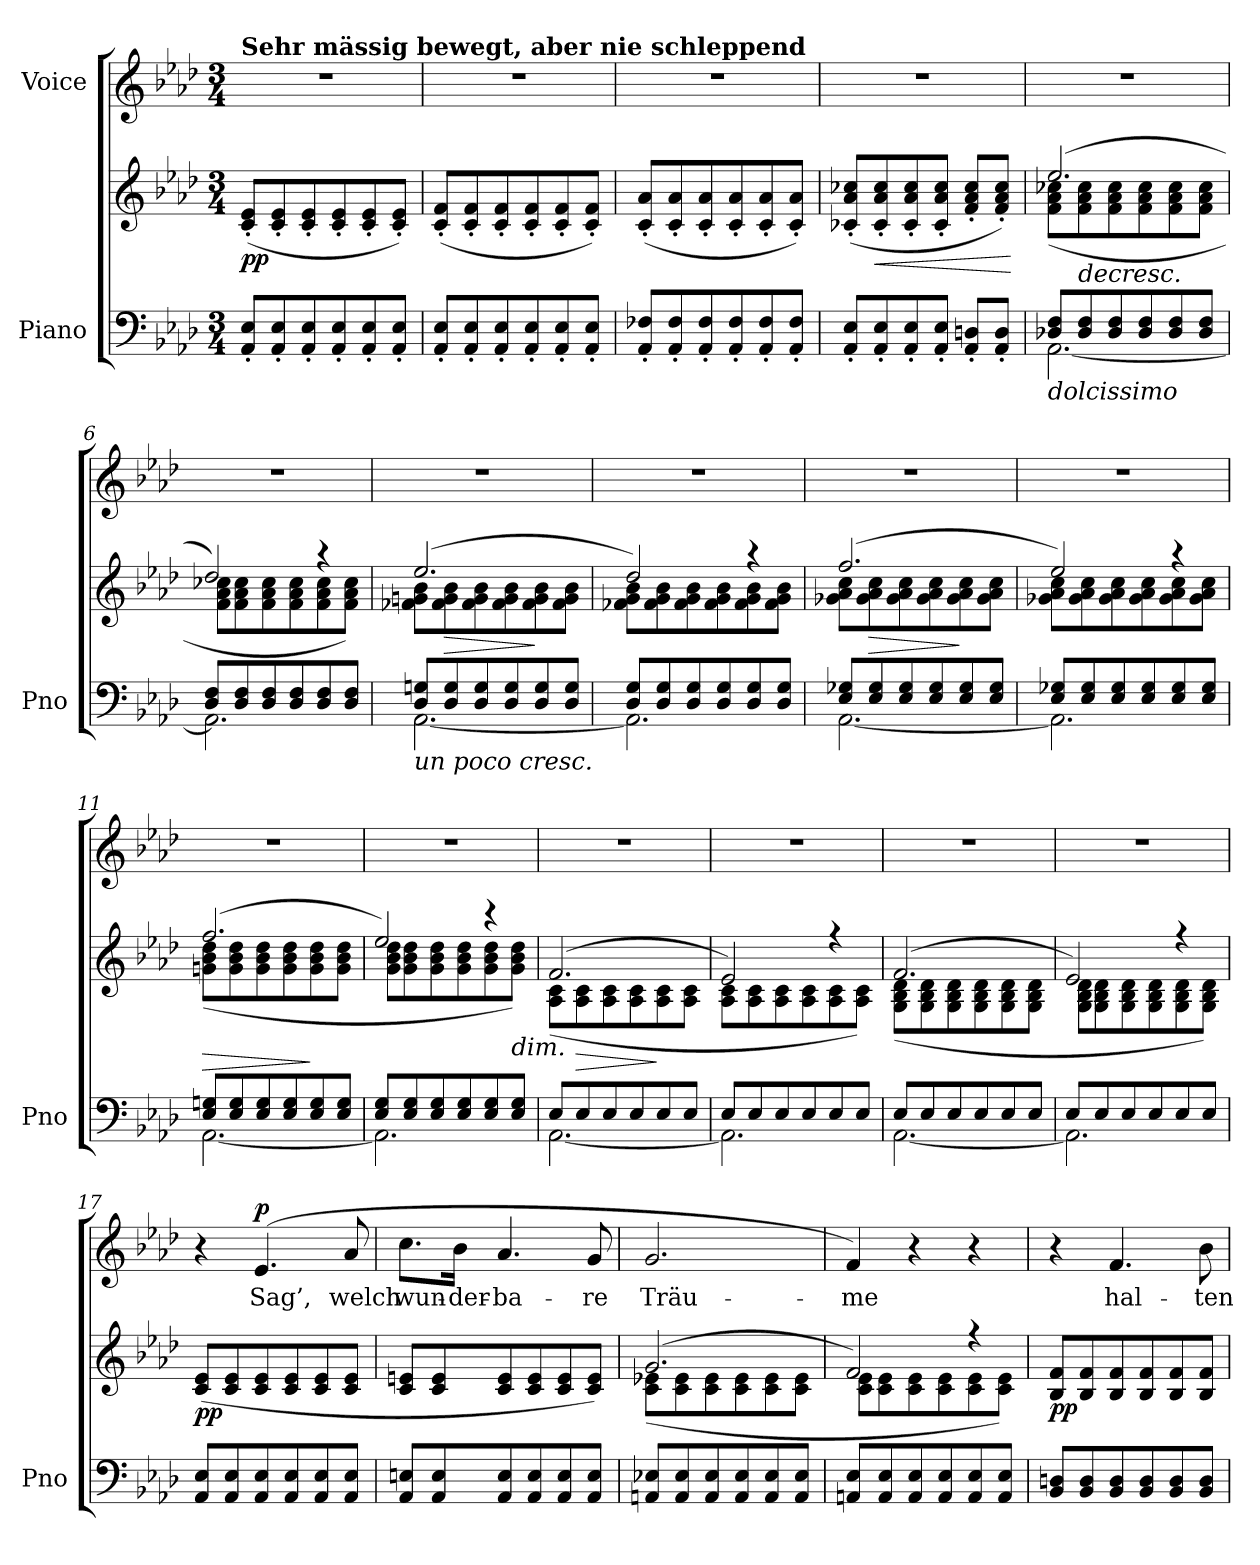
**kern	**kern	**dynam	**kern	**text	**dynam
*part2	*part2	*part2	*part1	*part1	*part1
*staff3	*staff2	*staff2/3	*staff1	*staff1	*staff1
*I"Piano	*	*	*I"Voice	*	*
*I'Pno	*	*	*	*	*
*clefF4	*clefG2	*	*clefG2	*	*
*k[b-e-a-d-]	*k[b-e-a-d-]	*	*k[b-e-a-d-]	*	*
*M3/4	*M3/4	*	*M3/4	*	*
=1	=1	=1	=1	=1	=1
!	!	!	!LO:TX:a:B:t=Sehr mässig bewegt, aber nie schleppend	!	!
!	!	!LO:DY:b	!	!	!
8AA-/' 8E-/'L	(8c/' 8e-/'L	pp	2.r	.	.
8AA-/' 8E-/'	8c/' 8e-/'	.	.	.	.
8AA-/' 8E-/'	8c/' 8e-/'	.	.	.	.
8AA-/' 8E-/'	8c/' 8e-/'	.	.	.	.
8AA-/' 8E-/'	8c/' 8e-/'	.	.	.	.
8AA-/' 8E-/'J	8c/' 8e-/'J)	.	.	.	.
=2	=2	=2	=2	=2	=2
8AA-/' 8E-/'L	(8c/' 8f/'L	.	2.r	.	.
8AA-/' 8E-/'	8c/' 8f/'	.	.	.	.
8AA-/' 8E-/'	8c/' 8f/'	.	.	.	.
8AA-/' 8E-/'	8c/' 8f/'	.	.	.	.
8AA-/' 8E-/'	8c/' 8f/'	.	.	.	.
8AA-/' 8E-/'J	8c/' 8f/'J)	.	.	.	.
=3	=3	=3	=3	=3	=3
8AA-/' 8F-X/'L	(8c/' 8a-/'L	.	2.r	.	.
8AA-/' 8F-/'	8c/' 8a-/'	.	.	.	.
8AA-/' 8F-/'	8c/' 8a-/'	.	.	.	.
8AA-/' 8F-/'	8c/' 8a-/'	.	.	.	.
8AA-/' 8F-/'	8c/' 8a-/'	.	.	.	.
8AA-/' 8F-/'J	8c/' 8a-/'J)	.	.	.	.
=4	=4	=4	=4	=4	=4
8AA-/' 8E-/'L	(8c-X/' 8a-/' 8cc-X/'L	.	2.r	.	.
!	!	!LO:HP:b	!	!	!
8AA-/' 8E-/'	8c-/' 8a-/' 8cc-/'	<	.	.	.
8AA-/' 8E-/'	8c-/' 8a-/' 8cc-/'	.	.	.	.
8AA-/' 8E-/'J	8c-/' 8a-/' 8cc-/'J	.	.	.	.
8AA-/' 8Dn/'L	8f/' 8a-/' 8cc-/'L	.	.	.	.
8AA-/' 8D/'J	8f/' 8a-/' 8cc-/'J)	.	.	.	.
.	.	[	.	.	.
!!LO:LB:g=z
=5	=5	=5	=5	=5	=5
*^	*^	*	*	*	*
!LO:TX:b:i:t=dolcissimo	!	!	!	!	!	!	!
8D-X/ 8F/L	[2.AA-\	(2.ee-/	(8f\ 8a-\ 8cc-X\L	.	2.r	.	.
!	!	!	!	!LO:HP:b	!	!	!
8D-/ 8F/	.	.	8f\ 8a-\ 8cc-\	>	.	.	.
8D-/ 8F/	.	.	8f\ 8a-\ 8cc-\	.	.	.	.
8D-/ 8F/	.	.	8f\ 8a-\ 8cc-\	.	.	.	.
8D-/ 8F/	.	.	8f\ 8a-\ 8cc-\	.	.	.	.
8D-/ 8F/J	.	.	8f\ 8a-\ 8cc-\J	.	.	.	.
=6	=6	=6	=6	=6	=6	=6	=6
8D-/ 8F/L	2.AA-\]	2dd-/)	8f\ 8a-\ 8cc-X\L	.	2.r	.	.
8D-/ 8F/	.	.	8f\ 8a-\ 8cc-\	.	.	.	.
8D-/ 8F/	.	.	8f\ 8a-\ 8cc-\	.	.	.	.
8D-/ 8F/	.	.	8f\ 8a-\ 8cc-\	.	.	.	.
8D-/ 8F/	.	4r	8f\ 8a-\ 8cc-\	.	.	.	.
8D-/ 8F/J	.	.	8f\ 8a-\ 8cc-\J)	.	.	.	.
=7	=7	=7	=7	=7	=7	=7	=7
!LO:TX:b:i:t=un poco cresc.	!	!	!	!	!	!	!
8D-/ 8Gn/L	[2.AA-\	(2.ee-/	8f-X\ 8gn\ 8b-\L	.	2.r	.	.
!	!	!	!	!LO:HP:b	!	!	!
8D-/ 8G/	.	.	8f-\ 8g\ 8b-\	>	.	.	.
8D-/ 8G/	.	.	8f-\ 8g\ 8b-\	.	.	.	.
8D-/ 8G/	.	.	8f-\ 8g\ 8b-\	.	.	.	.
8D-/ 8G/	.	.	8f-\ 8g\ 8b-\	]	.	.	.
8D-/ 8G/J	.	.	8f-\ 8g\ 8b-\J	.	.	.	.
=8	=8	=8	=8	=8	=8	=8	=8
8D-/ 8G/L	2.AA-\]	2dd-/)	8f-X\ 8g\ 8b-\L	.	2.r	.	.
8D-/ 8G/	.	.	8f-\ 8g\ 8b-\	.	.	.	.
8D-/ 8G/	.	.	8f-\ 8g\ 8b-\	.	.	.	.
8D-/ 8G/	.	.	8f-\ 8g\ 8b-\	.	.	.	.
8D-/ 8G/	.	4r	8f-\ 8g\ 8b-\	.	.	.	.
8D-/ 8G/J	.	.	8f-\ 8g\ 8b-\J	.	.	.	.
=9	=9	=9	=9	=9	=9	=9	=9
8E-/ 8G-X/L	[2.AA-\	(2.ff/	8g-X\ 8a-\ 8cc\L	.	2.r	.	.
!	!	!	!	!LO:HP:b	!	!	!
8E-/ 8G-/	.	.	8g-\ 8a-\ 8cc\	>	.	.	.
8E-/ 8G-/	.	.	8g-\ 8a-\ 8cc\	.	.	.	.
8E-/ 8G-/	.	.	8g-\ 8a-\ 8cc\	.	.	.	.
8E-/ 8G-/	.	.	8g-\ 8a-\ 8cc\	]	.	.	.
8E-/ 8G-/J	.	.	8g-\ 8a-\ 8cc\J	.	.	.	.
!!LO:LB:g=z
=10	=10	=10	=10	=10	=10	=10	=10
8E-/ 8G-X/L	2.AA-\]	2ee-/)	8g-X\ 8a-\ 8cc\L	.	2.r	.	.
8E-/ 8G-/	.	.	8g-\ 8a-\ 8cc\	.	.	.	.
8E-/ 8G-/	.	.	8g-\ 8a-\ 8cc\	.	.	.	.
8E-/ 8G-/	.	.	8g-\ 8a-\ 8cc\	.	.	.	.
8E-/ 8G-/	.	4r	8g-\ 8a-\ 8cc\	.	.	.	.
8E-/ 8G-/J	.	.	8g-\ 8a-\ 8cc\J	.	.	.	.
=11	=11	=11	=11	=11	=11	=11	=11
!	!	!	!	!LO:HP:b	!	!	!
8E-/ 8Gn/L	[2.AA-\	(2.ff/	(8gn\ 8b-\ 8dd-\L	>	2.r	.	.
8E-/ 8G/	.	.	8g\ 8b-\ 8dd-\	.	.	.	.
8E-/ 8G/	.	.	8g\ 8b-\ 8dd-\	.	.	.	.
8E-/ 8G/	.	.	8g\ 8b-\ 8dd-\	.	.	.	.
8E-/ 8G/	.	.	8g\ 8b-\ 8dd-\	]	.	.	.
8E-/ 8G/J	.	.	8g\ 8b-\ 8dd-\J	.	.	.	.
=12	=12	=12	=12	=12	=12	=12	=12
8E-/ 8G/L	2.AA-\]	2ee-/)	8g\ 8b-\ 8dd-\L	.	2.r	.	.
8E-/ 8G/	.	.	8g\ 8b-\ 8dd-\	.	.	.	.
8E-/ 8G/	.	.	8g\ 8b-\ 8dd-\	.	.	.	.
8E-/ 8G/	.	.	8g\ 8b-\ 8dd-\	.	.	.	.
8E-/ 8G/	.	4r	8g\ 8b-\ 8dd-\	.	.	.	.
!	!	!	!LO:TX:b:i:t=dim.	!	!	!	!
8E-/ 8G/J	.	.	8g\ 8b-\ 8dd-\J)	.	.	.	.
=13	=13	=13	=13	=13	=13	=13	=13
8E-/L	[2.AA-\	(2.f/	(8A-\ 8c\L	.	2.r	.	.
!	!	!	!	!LO:HP:b	!	!	!
8E-/	.	.	8A-\ 8c\	>	.	.	.
8E-/	.	.	8A-\ 8c\	.	.	.	.
8E-/	.	.	8A-\ 8c\	.	.	.	.
8E-/	.	.	8A-\ 8c\	]	.	.	.
8E-/J	.	.	8A-\ 8c\J	.	.	.	.
=14	=14	=14	=14	=14	=14	=14	=14
8E-/L	2.AA-\]	2e-/)	8A-\ 8c\L	.	2.r	.	.
8E-/	.	.	8A-\ 8c\	.	.	.	.
8E-/	.	.	8A-\ 8c\	.	.	.	.
8E-/	.	.	8A-\ 8c\	.	.	.	.
8E-/	.	4r	8A-\ 8c\	.	.	.	.
8E-/J	.	.	8A-\ 8c\J)	.	.	.	.
!!LO:LB:g=z
=15	=15	=15	=15	=15	=15	=15	=15
8E-/L	[2.AA-\	(2.f/	(8G\ 8B-\ 8d-\L	.	2.r	.	.
8E-/	.	.	8G\ 8B-\ 8d-\	.	.	.	.
8E-/	.	.	8G\ 8B-\ 8d-\	.	.	.	.
8E-/	.	.	8G\ 8B-\ 8d-\	.	.	.	.
8E-/	.	.	8G\ 8B-\ 8d-\	]	.	.	.
8E-/J	.	.	8G\ 8B-\ 8d-\J	.	.	.	.
=16	=16	=16	=16	=16	=16	=16	=16
8E-/L	2.AA-\]	2e-/)	8G\ 8B-\ 8d-\L	.	2.r	.	.
8E-/	.	.	8G\ 8B-\ 8d-\	.	.	.	.
8E-/	.	.	8G\ 8B-\ 8d-\	.	.	.	.
8E-/	.	.	8G\ 8B-\ 8d-\	.	.	.	.
8E-/	.	4r	8G\ 8B-\ 8d-\	.	.	.	.
8E-/J	.	.	8G\ 8B-\ 8d-\J)	.	.	.	.
*v	*v	*	*	*	*	*	*
=17	=17	=17	=17	=17	=17	=17
!	!	!	!LO:DY:b	!	!	!
*	*v	*v	*	*	*	*
8AA-/ 8E-/L	(<8c/ 8e-/L	pp	4r	.	.
8AA-/ 8E-/	8c/ 8e-/	.	.	.	.
!	!	!	!	!LO:LY:b	!LO:DY:a
8AA-/ 8E-/	8c/ 8e-/	.	(4.e-/	Sag’,	p
8AA-/ 8E-/	8c/ 8e-/	.	.	.	.
8AA-/ 8E-/	8c/ 8e-/	.	.	.	.
!	!	!	!	!LO:LY:b	!
8AA-/ 8E-/J	8c/ 8e-/J	.	8a-/	welch	.
=18	=18	=18	=18	=18	=18
!	!	!	!	!LO:LY:b	!
8AA-/ 8En/L	8c/ 8en/L	.	8.cc\L	wun-	.
8AA-/ 8E/	8c/ 8e/	.	.	.	.
!	!	!	!	!LO:LY:b	!
.	.	.	16b-\Jk	-der-	.
!	!	!	!	!LO:LY:b	!
8AA-/ 8E/	8c/ 8e/	.	4.a-/	-ba-	.
8AA-/ 8E/	8c/ 8e/	.	.	.	.
8AA-/ 8E/	8c/ 8e/	.	.	.	.
!	!	!	!	!LO:LY:b	!
8AA-/ 8E/J	8c/ 8e/J)	.	8g/	-re	.
!!LO:PB:g=z
=19	=19	=19	=19	=19	=19
*	*^	*	*	*	*
!	!	!	!	!	!LO:LY:b	!
8AAn/ 8E-X/L	(2.g/	(8c\ 8e-X\L	.	2.g/	Träu-	.
8AA/ 8E-/	.	8c\ 8e-\	.	.	.	.
8AA/ 8E-/	.	8c\ 8e-\	.	.	.	.
8AA/ 8E-/	.	8c\ 8e-\	.	.	.	.
8AA/ 8E-/	.	8c\ 8e-\	.	.	.	.
8AA/ 8E-/J	.	8c\ 8e-\J	.	.	.	.
=20	=20	=20	=20	=20	=20	=20
!	!	!	!	!	!LO:LY:b	!
8AAn/ 8E-/L	2f/)	8c\ 8e-\L	.	4f/)	-me	.
8AA/ 8E-/	.	8c\ 8e-\	.	.	.	.
8AA/ 8E-/	.	8c\ 8e-\	.	4r	.	.
8AA/ 8E-/	.	8c\ 8e-\	.	.	.	.
8AA/ 8E-/	4r	8c\ 8e-\	.	4r	.	.
8AA/ 8E-/J	.	8c\ 8e-\J)	.	.	.	.
=21	=21	=21	=21	=21	=21	=21
!	!	!	!LO:DY:b	!	!	!
*	*v	*v	*	*	*	*
8BB-/ 8Dn/L	8B-/ 8f/L	pp	4r	.	.
8BB-/ 8D/	8B-/ 8f/	.	.	.	.
!	!	!	!	!LO:LY:b	!
8BB-/ 8D/	8B-/ 8f/	.	4.f/	hal-	.
8BB-/ 8D/	8B-/ 8f/	.	.	.	.
8BB-/ 8D/	8B-/ 8f/	.	.	.	.
!	!	!	!	!LO:LY:b	!
8BB-/ 8D/J	8B-/ 8f/J	.	8b-\	-ten	.
=	=	=	=	=	=
*-	*-	*-	*-	*-	*-
